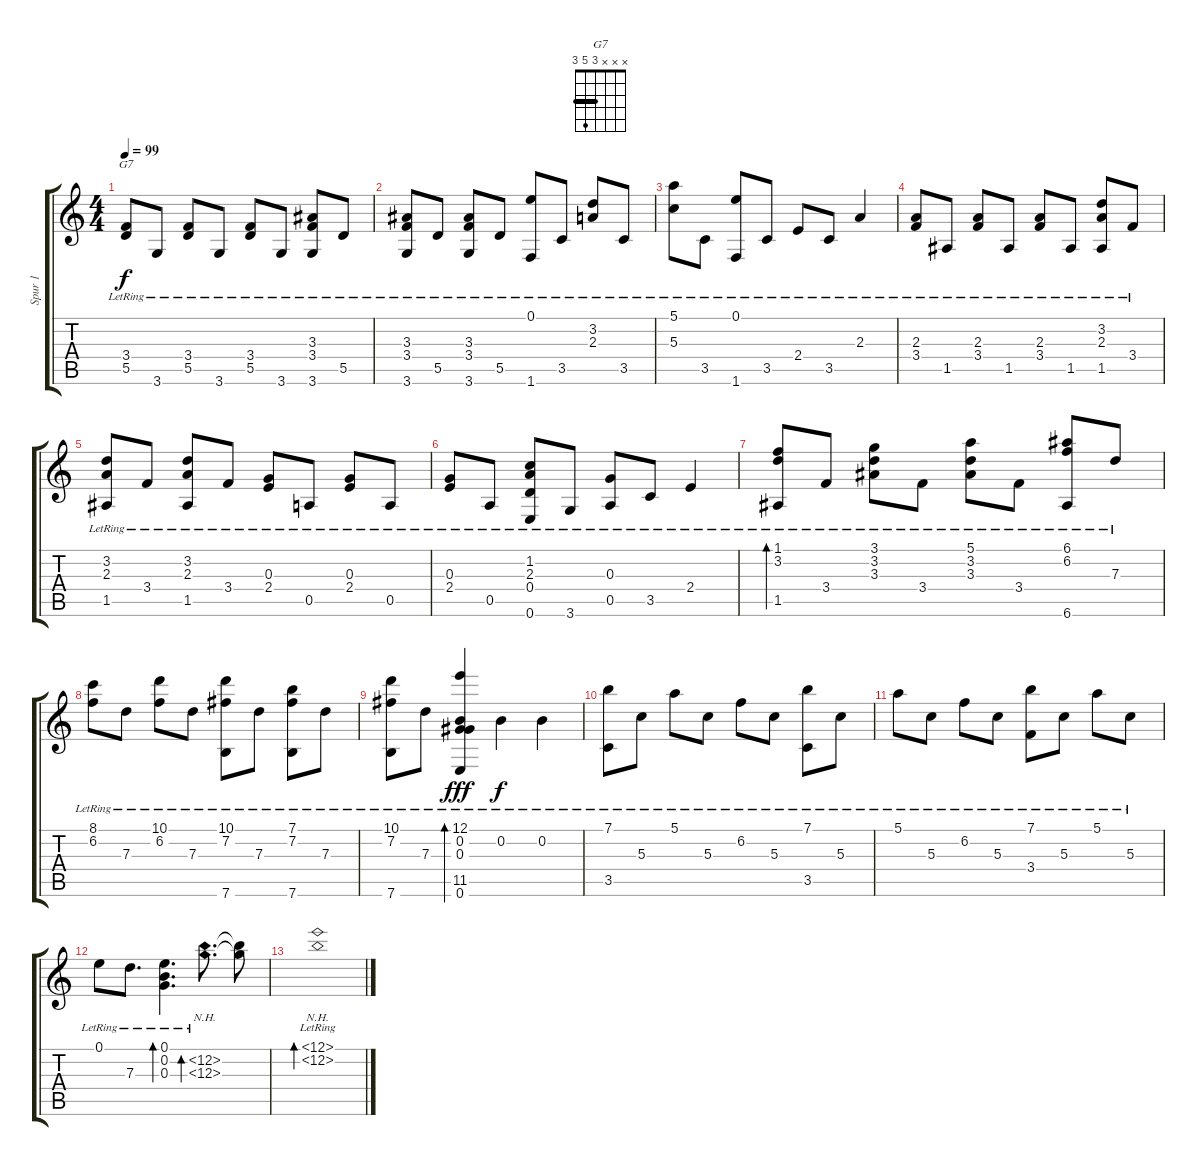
\track ("Spur 1" "Spur 1") {instrument acousticguitarnylon}
\staff {score tabs}
\tuning (E4 B3 G3 D3 A2 E2) {hide}
\chord ("G7" x x x 3 5 3) {barre 3}
\ts (4 4)
\tempo 99
\clef g2
\ks c
(3.4{lr} 5.5{lr}).8{ch "G7" dy f} 3.6{lr}.8 (3.4{lr} 5.5{lr}).8 3.6{lr}.8 (3.4{lr} 5.5{lr}).8 3.6{lr}.8 (3.3{lr} 3.4{lr} 3.6{lr}).8 5.5{lr}.8 |
(3.3{lr} 3.4{lr} 3.6{lr}).8 5.5{lr}.8 (3.3{lr} 3.4{lr} 3.6{lr}).8 5.5{lr}.8 (0.1{lr} 1.6{lr}).8 3.5{lr}.8 (3.2{lr} 2.3{lr}).8 3.5{lr}.8 |
(5.1{lr} 5.3{lr}).8 3.5{lr}.8 (0.1{lr} 1.6{lr}).8 3.5{lr}.8 2.4{lr}.8 3.5{lr}.8 2.3{lr}.4 |
(2.3{lr} 3.4{lr}).8 1.5{lr}.8 (2.3{lr} 3.4{lr}).8 1.5{lr}.8 (2.3{lr} 3.4{lr}).8 1.5{lr}.8 (3.2{lr} 2.3{lr} 1.5).8 3.4{lr}.8 |
(3.2{lr} 2.3{lr} 1.5{lr}).8 3.4{lr}.8 (3.2{lr} 2.3{lr} 1.5{lr}).8 3.4{lr}.8 (0.3{lr} 2.4{lr}).8 0.5{lr}.8 (0.3{lr} 2.4{lr}).8 0.5{lr}.8 |
(0.3{lr} 2.4{lr}).8 0.5{lr}.8 (1.2{lr} 2.3{lr} 0.4{lr} 0.6{lr}).8 3.6{lr}.8 (0.3{lr} 0.5{lr}).8 3.5{lr}.8 2.4{lr}.4 |
(1.1{lr} 3.2{lr} 1.5{lr}).8{bd 480} 3.4{lr}.8 (3.1{lr} 3.2{lr} 3.3{lr}).8 3.4{lr}.8 (5.1{lr} 3.2{lr} 3.3{lr}).8 3.4{lr}.8 (6.1{lr} 6.2{lr} 6.6{lr}).8 7.3{lr}.8 |
(8.1{lr} 6.2{lr}).8 7.3{lr}.8 (10.1{lr} 6.2{lr}).8 7.3{lr}.8 (10.1{lr} 7.2{lr} 7.6{lr}).8 7.3{lr}.8 (7.1{lr} 7.2{lr} 7.6{lr}).8 7.3{lr}.8 |
(10.1{lr} 7.2{lr} 7.6{lr}).8 7.3{lr}.8 (12.1{lr} 0.2{lr} 0.3{lr} 11.5{lr} 0.6{lr}).4{bd 30 dy fff} 0.2{lr}.4{dy f} 0.2{lr}.4 |
(7.1{lr} 3.5{lr}).8 5.3{lr}.8 5.1{lr}.8 5.3{lr}.8 6.2{lr}.8 5.3{lr}.8 (7.1{lr} 3.5{lr}).8 5.3{lr}.8 |
5.1{lr}.8 5.3{lr}.8 6.2{lr}.8 5.3{lr}.8 (7.1{lr} 3.4{lr}).8 5.3{lr}.8 5.1{lr}.8 5.3{lr}.8 |
0.1{lr}.8 7.3{lr}.8{d} (0.1{lr} 0.2{lr} 0.3{lr}).4{d bd 480} (12.2{nh lr} 12.3{nh lr}).8{d bd 480} (12.2{t} 12.3{t}).8 |
(12.1{nh lr} 12.2{nh lr}).1{bd 480}
